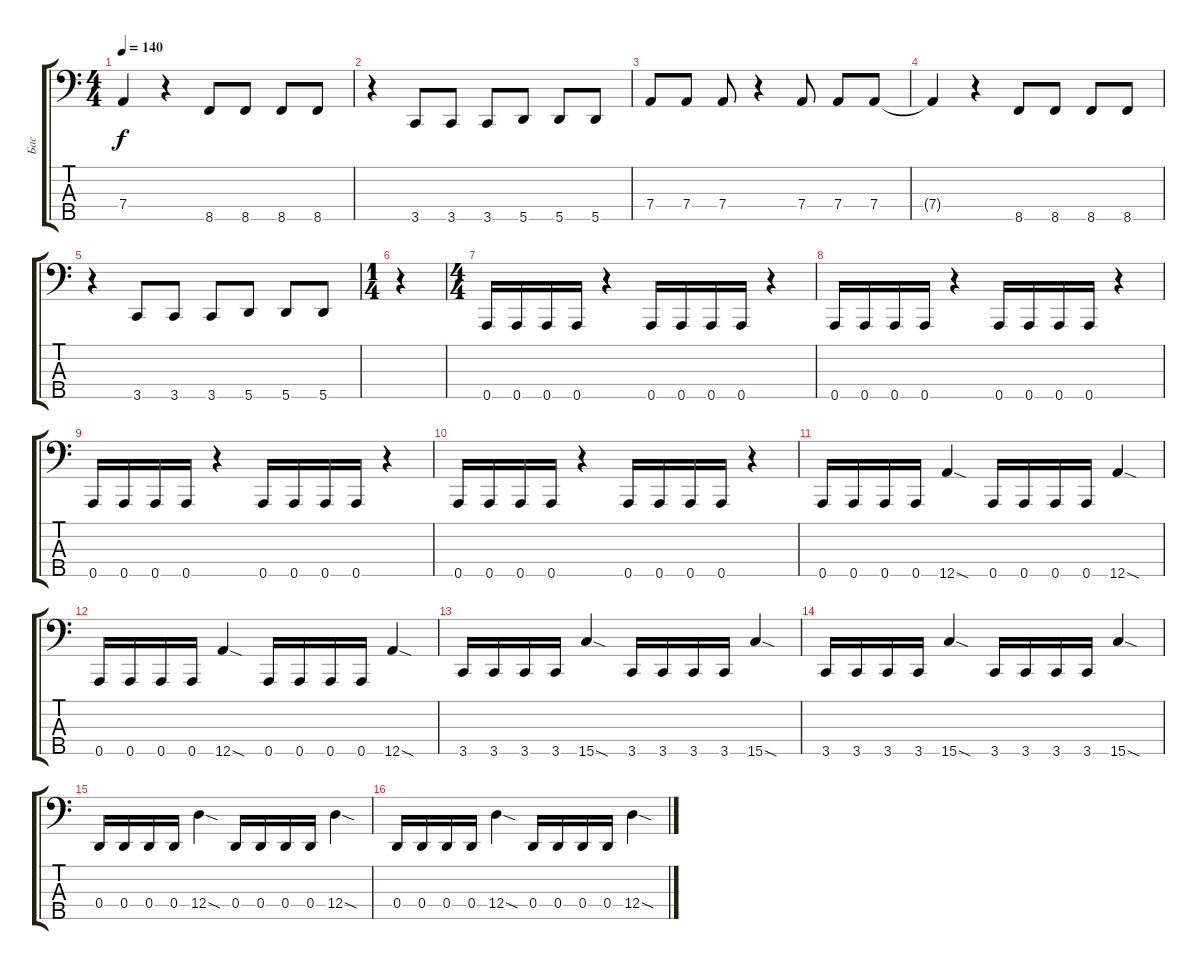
\track ("Бас" "Бас") {instrument electricbassfinger}
\staff {score tabs}
\tuning (F2 C2 G1 D1 A0) {hide}
\ts (4 4)
\tempo 140
\clef f4
\ks c
7.4{t}.4{dy f} r.4 8.5.8 8.5.8 8.5.8 8.5.8 |
r.4 3.5.8 3.5.8 3.5.8 5.5.8 5.5.8 5.5.8 |
7.4.8 7.4.8 7.4.8 r.4 7.4.8 7.4.8 7.4.8 |
7.4{t}.4 r.4 8.5.8 8.5.8 8.5.8 8.5.8 |
r.4 3.5.8 3.5.8 3.5.8 5.5.8 5.5.8 5.5.8 |
\ts (1 4)
r.4 |
\ts (4 4)
0.5.16 0.5.16 0.5.16 0.5.16 r.4 0.5.16 0.5.16 0.5.16 0.5.16 r.4 |
0.5.16 0.5.16 0.5.16 0.5.16 r.4 0.5.16 0.5.16 0.5.16 0.5.16 r.4 |
0.5.16 0.5.16 0.5.16 0.5.16 r.4 0.5.16 0.5.16 0.5.16 0.5.16 r.4 |
0.5.16 0.5.16 0.5.16 0.5.16 r.4 0.5.16 0.5.16 0.5.16 0.5.16 r.4 |
0.5.16 0.5.16 0.5.16 0.5.16 12.5{sod}.4 0.5.16 0.5.16 0.5.16 0.5.16 12.5{sod}.4 |
0.5.16 0.5.16 0.5.16 0.5.16 12.5{sod}.4 0.5.16 0.5.16 0.5.16 0.5.16 12.5{sod}.4 |
3.5.16 3.5.16 3.5.16 3.5.16 15.5{sod}.4 3.5.16 3.5.16 3.5.16 3.5.16 15.5{sod}.4 |
3.5.16 3.5.16 3.5.16 3.5.16 15.5{sod}.4 3.5.16 3.5.16 3.5.16 3.5.16 15.5{sod}.4 |
0.4.16 0.4.16 0.4.16 0.4.16 12.4{sod}.4 0.4.16 0.4.16 0.4.16 0.4.16 12.4{sod}.4 |
0.4.16 0.4.16 0.4.16 0.4.16 12.4{sod}.4 0.4.16 0.4.16 0.4.16 0.4.16 12.4{sod}.4
